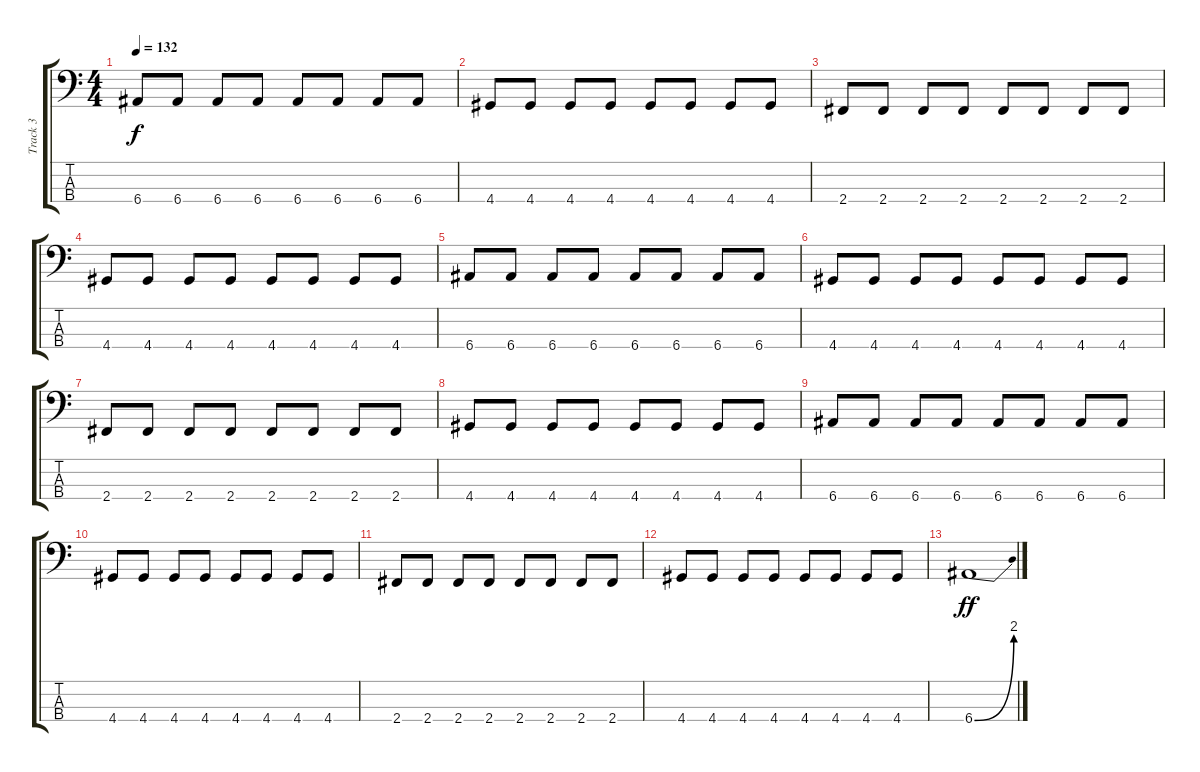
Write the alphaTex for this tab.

\track ("Track 3" "Track 3") {instrument synthbass1}
\staff {score tabs}
\tuning (G2 D2 A1 E1) {hide}
\ts (4 4)
\tempo 132
\clef f4
\ks c
6.4.8{dy f} 6.4.8 6.4.8 6.4.8 6.4.8 6.4.8 6.4.8 6.4.8 |
4.4.8 4.4.8 4.4.8 4.4.8 4.4.8 4.4.8 4.4.8 4.4.8 |
2.4.8 2.4.8 2.4.8 2.4.8 2.4.8 2.4.8 2.4.8 2.4.8 |
4.4.8 4.4.8 4.4.8 4.4.8 4.4.8 4.4.8 4.4.8 4.4.8 |
6.4.8 6.4.8 6.4.8 6.4.8 6.4.8 6.4.8 6.4.8 6.4.8 |
4.4.8 4.4.8 4.4.8 4.4.8 4.4.8 4.4.8 4.4.8 4.4.8 |
2.4.8 2.4.8 2.4.8 2.4.8 2.4.8 2.4.8 2.4.8 2.4.8 |
4.4.8 4.4.8 4.4.8 4.4.8 4.4.8 4.4.8 4.4.8 4.4.8 |
6.4.8 6.4.8 6.4.8 6.4.8 6.4.8 6.4.8 6.4.8 6.4.8 |
4.4.8 4.4.8 4.4.8 4.4.8 4.4.8 4.4.8 4.4.8 4.4.8 |
2.4.8 2.4.8 2.4.8 2.4.8 2.4.8 2.4.8 2.4.8 2.4.8 |
4.4.8 4.4.8 4.4.8 4.4.8 4.4.8 4.4.8 4.4.8 4.4.8 |
6.4{be (bend 0 0 60 8)}.1{dy ff}
